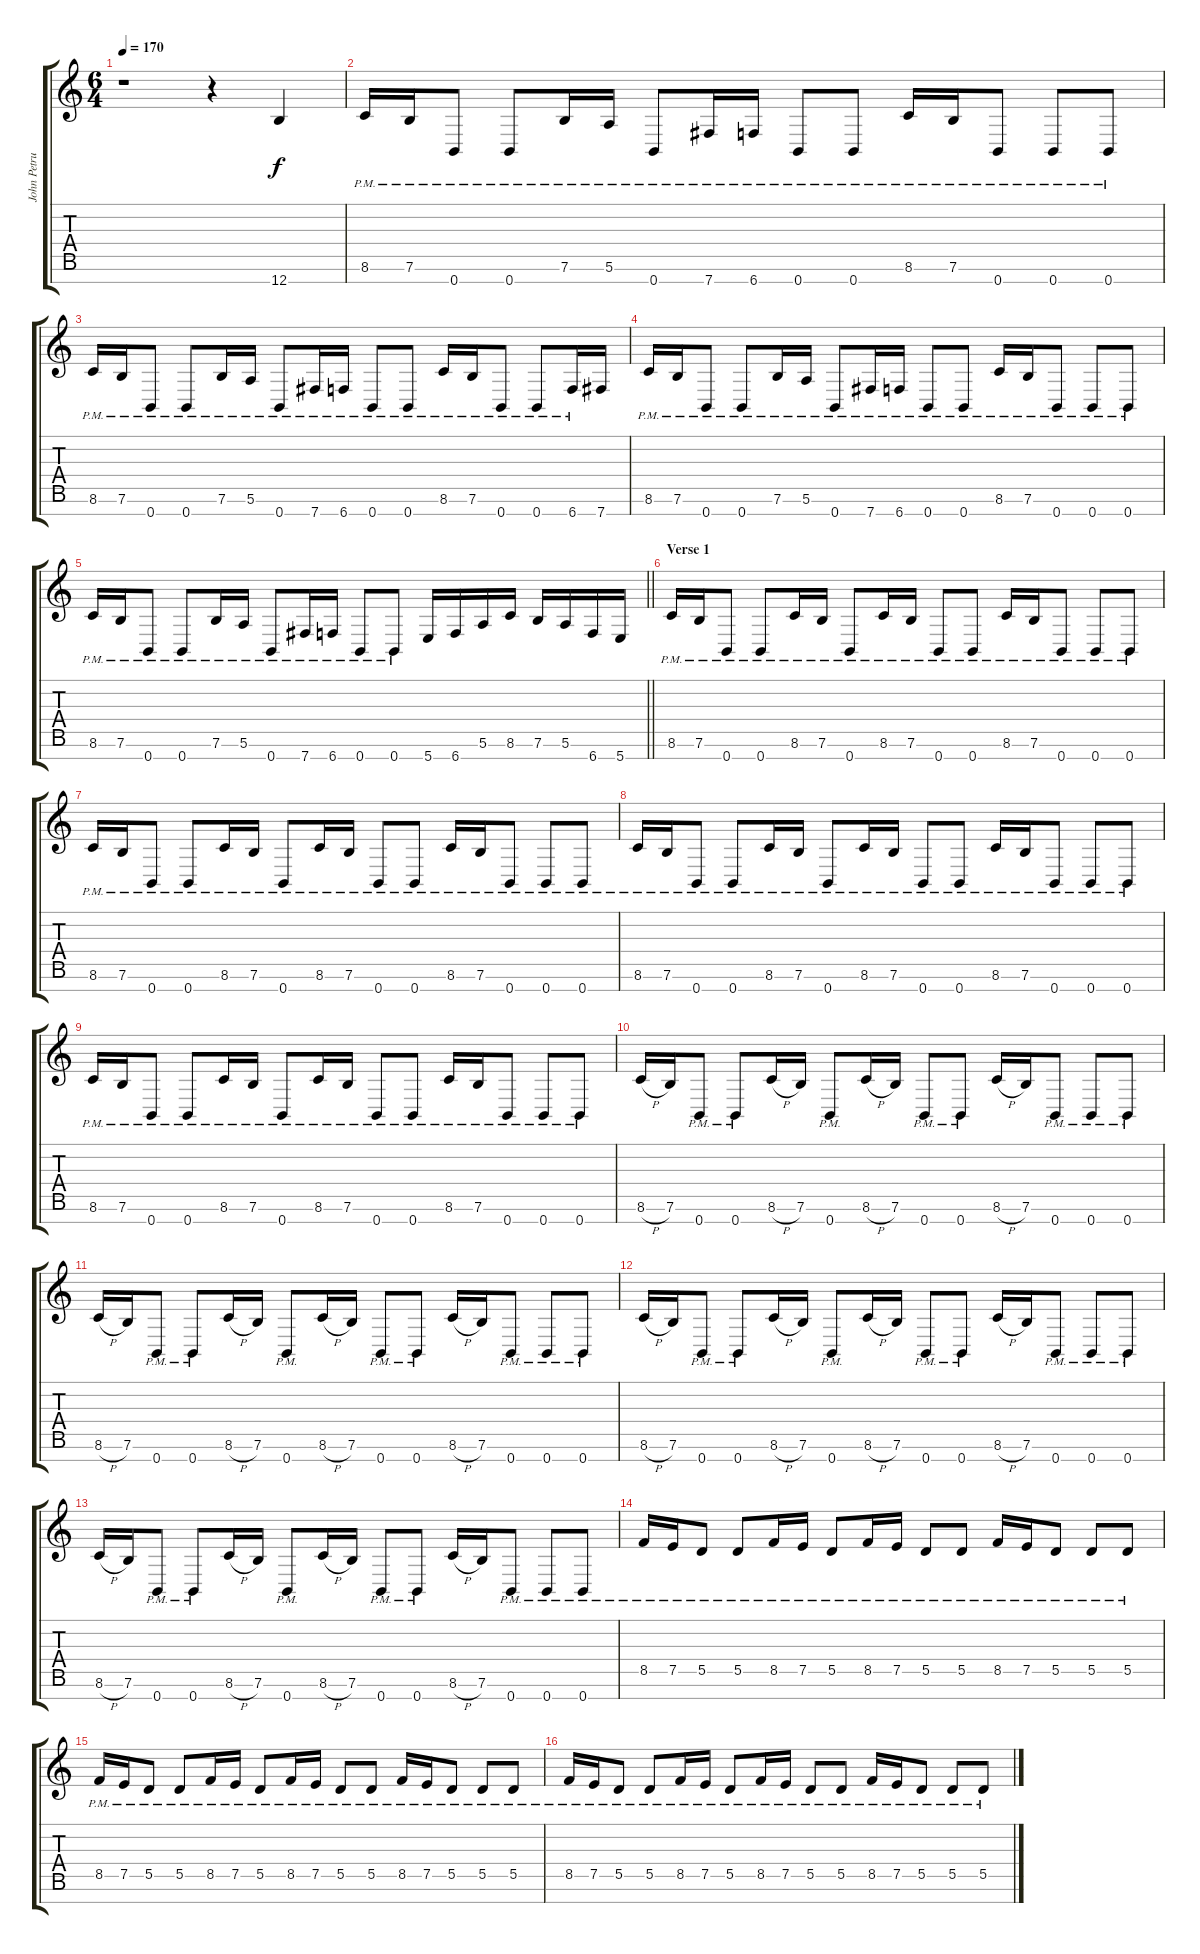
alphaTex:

\track ("John Petrucci" "John Petru") {instrument overdrivenguitar}
\staff {score tabs}
\tuning (E4 B3 G3 D3 A2 E2 B1) {hide}
\ts (6 4)
\tempo 170
\clef g2
\ks c
r.1{dy f} r.4 12.7.4 |
8.6{pm}.16 7.6{pm}.16 0.7{pm}.8 0.7{pm}.8 7.6{pm}.16 5.6{pm}.16 0.7{pm}.8 7.7{pm}.16 6.7{pm}.16 0.7{pm}.8 0.7{pm}.8 8.6{pm}.16 7.6{pm}.16 0.7{pm}.8 0.7{pm}.8 0.7{pm}.8 |
8.6{pm}.16 7.6{pm}.16 0.7{pm}.8 0.7{pm}.8 7.6{pm}.16 5.6{pm}.16 0.7{pm}.8 7.7{pm}.16 6.7{pm}.16 0.7{pm}.8 0.7{pm}.8 8.6{pm}.16 7.6{pm}.16 0.7{pm}.8 0.7{pm}.8 6.7{pm}.16 7.7.16 |
8.6{pm}.16 7.6{pm}.16 0.7{pm}.8 0.7{pm}.8 7.6{pm}.16 5.6{pm}.16 0.7{pm}.8 7.7{pm}.16 6.7{pm}.16 0.7{pm}.8 0.7{pm}.8 8.6{pm}.16 7.6{pm}.16 0.7{pm}.8 0.7{pm}.8 0.7{pm}.8 |
\barLineRight lightlight
8.6{pm}.16 7.6{pm}.16 0.7{pm}.8 0.7{pm}.8 7.6{pm}.16 5.6{pm}.16 0.7{pm}.8 7.7{pm}.16 6.7{pm}.16 0.7{pm}.8 0.7{pm}.8 5.7.16 6.7.16 5.6.16 8.6.16 7.6.16 5.6.16 6.7.16 5.7.16 |
\section ("" "Verse 1")
8.6{pm}.16 7.6{pm}.16 0.7{pm}.8 0.7{pm}.8 8.6{pm}.16 7.6{pm}.16 0.7{pm}.8 8.6{pm}.16 7.6{pm}.16 0.7{pm}.8 0.7{pm}.8 8.6{pm}.16 7.6{pm}.16 0.7{pm}.8 0.7{pm}.8 0.7{pm}.8 |
8.6{pm}.16 7.6{pm}.16 0.7{pm}.8 0.7{pm}.8 8.6{pm}.16 7.6{pm}.16 0.7{pm}.8 8.6{pm}.16 7.6{pm}.16 0.7{pm}.8 0.7{pm}.8 8.6{pm}.16 7.6{pm}.16 0.7{pm}.8 0.7{pm}.8 0.7{pm}.8 |
8.6{pm}.16 7.6{pm}.16 0.7{pm}.8 0.7{pm}.8 8.6{pm}.16 7.6{pm}.16 0.7{pm}.8 8.6{pm}.16 7.6{pm}.16 0.7{pm}.8 0.7{pm}.8 8.6{pm}.16 7.6{pm}.16 0.7{pm}.8 0.7{pm}.8 0.7{pm}.8 |
8.6{pm}.16 7.6{pm}.16 0.7{pm}.8 0.7{pm}.8 8.6{pm}.16 7.6{pm}.16 0.7{pm}.8 8.6{pm}.16 7.6{pm}.16 0.7{pm}.8 0.7{pm}.8 8.6{pm}.16 7.6{pm}.16 0.7{pm}.8 0.7{pm}.8 0.7{pm}.8 |
8.6{h}.16 7.6.16 0.7{pm}.8 0.7{pm}.8 8.6{h}.16 7.6.16 0.7{pm}.8 8.6{h}.16 7.6.16 0.7{pm}.8 0.7{pm}.8 8.6{h}.16 7.6.16 0.7{pm}.8 0.7{pm}.8 0.7{pm}.8 |
8.6{h}.16 7.6.16 0.7{pm}.8 0.7{pm}.8 8.6{h}.16 7.6.16 0.7{pm}.8 8.6{h}.16 7.6.16 0.7{pm}.8 0.7{pm}.8 8.6{h}.16 7.6.16 0.7{pm}.8 0.7{pm}.8 0.7{pm}.8 |
8.6{h}.16 7.6.16 0.7{pm}.8 0.7{pm}.8 8.6{h}.16 7.6.16 0.7{pm}.8 8.6{h}.16 7.6.16 0.7{pm}.8 0.7{pm}.8 8.6{h}.16 7.6.16 0.7{pm}.8 0.7{pm}.8 0.7{pm}.8 |
8.6{h}.16 7.6.16 0.7{pm}.8 0.7{pm}.8 8.6{h}.16 7.6.16 0.7{pm}.8 8.6{h}.16 7.6.16 0.7{pm}.8 0.7{pm}.8 8.6{h}.16 7.6.16 0.7{pm}.8 0.7{pm}.8 0.7{pm}.8 |
8.5{pm}.16{balance 13} 7.5{pm}.16 5.5{pm}.8 5.5{pm}.8 8.5{pm}.16 7.5{pm}.16 5.5{pm}.8 8.5{pm}.16 7.5{pm}.16 5.5{pm}.8 5.5{pm}.8 8.5{pm}.16 7.5{pm}.16 5.5{pm}.8 5.5{pm}.8 5.5{pm}.8 |
8.5{pm}.16 7.5{pm}.16 5.5{pm}.8 5.5{pm}.8 8.5{pm}.16 7.5{pm}.16 5.5{pm}.8 8.5{pm}.16 7.5{pm}.16 5.5{pm}.8 5.5{pm}.8 8.5{pm}.16 7.5{pm}.16 5.5{pm}.8 5.5{pm}.8 5.5{pm}.8 |
8.5{pm}.16 7.5{pm}.16 5.5{pm}.8 5.5{pm}.8 8.5{pm}.16 7.5{pm}.16 5.5{pm}.8 8.5{pm}.16 7.5{pm}.16 5.5{pm}.8 5.5{pm}.8 8.5{pm}.16 7.5{pm}.16 5.5{pm}.8 5.5{pm}.8 5.5{pm}.8
